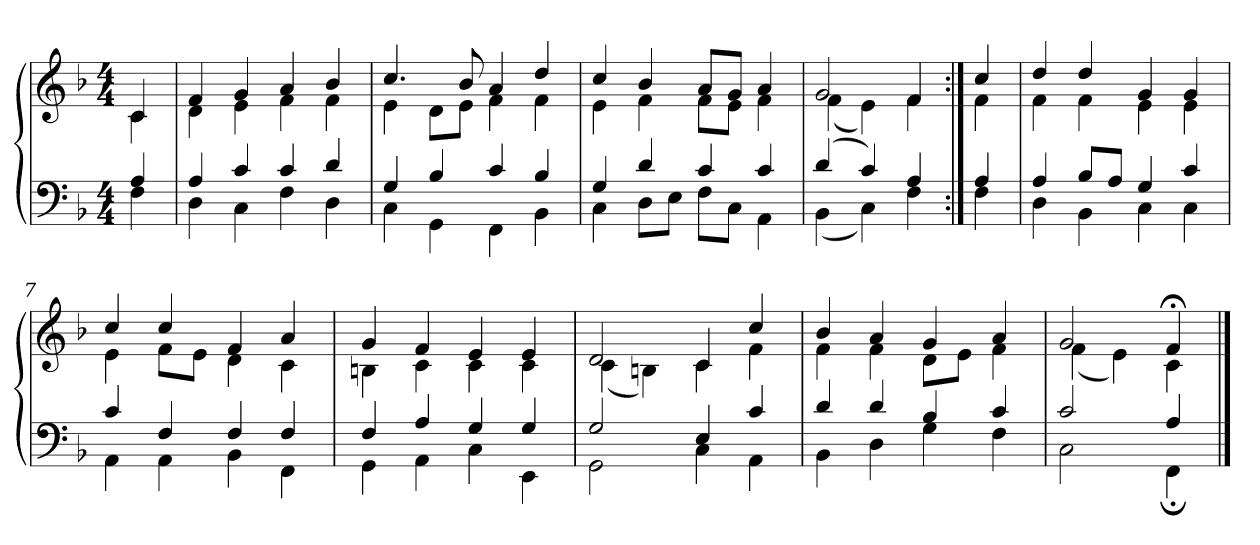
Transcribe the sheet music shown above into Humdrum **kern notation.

**kern	**kern
*part1	*part1
*staff2	*staff1
*clefF4	*clefG2
*k[b-]	*k[b-]
*F:	*F:
*M4/4	*M4/4
=	=
*^	*^
4A	4F	4c	4c
=1	=1	=1	=1
4A	4D	4f	4d
4c	4C	4g	4e
4c	4F	4a	4f
4d	4D	4b-	4f
=2	=2	=2	=2
4G	4C	4.cc	4e
4B-	4GG	.	8dL
.	.	8b-	8eJ
4c	4FF	4a	4f
4B-	4BB-	4dd	4f
=3	=3	=3	=3
4G	4C	4cc	4e
4d	8DL	4b-	4f
.	8EJ	.	.
4c	8FL	8aL	8fL
.	8CJ	8gJ	8eJ
4c	4AA	4a	4f
=4	=4	=4	=4
(4d	(4BB-	2g	(4f
4c)	4C)	.	4e)
4A	4F	4f	4f
=5:|!	=5:|!	=5:|!	=5:|!
4A	4F	4cc	4f
=6	=6	=6	=6
4A	4D	4dd	4f
8B-L	4BB-	4dd	4f
8AJ	.	.	.
4G	4C	4g	4e
4c	4C	4g	4e
=7	=7	=7	=7
4c	4AA	4cc	4e
4F	4AA	4cc	8fL
.	.	.	8eJ
4F	4BB-	4f	4d
4F	4FF	4a	4c
=8	=8	=8	=8
4F	4GG	4g	4Bn
4A	4AA	4f	4c
4G	4C	4e	4c
4G	4EE	4e	4c
=9	=9	=9	=9
2G	2GG	2d	(4c
.	.	.	4Bn)
4E	4C	4c	4c
4c	4AA	4cc	4f
=10	=10	=10	=10
4d	4BB-	4b-	4f
4d	4D	4a	4f
4B-	4G	4g	8dL
.	.	.	8eJ
4c	4F	4a	4f
=11	=11	=11	=11
2c	2C	2g	(4f
.	.	.	4e)
4A	4FF;	4f;<	4c
*v	*v	*	*
*	*v	*v
==	==
*-	*-
